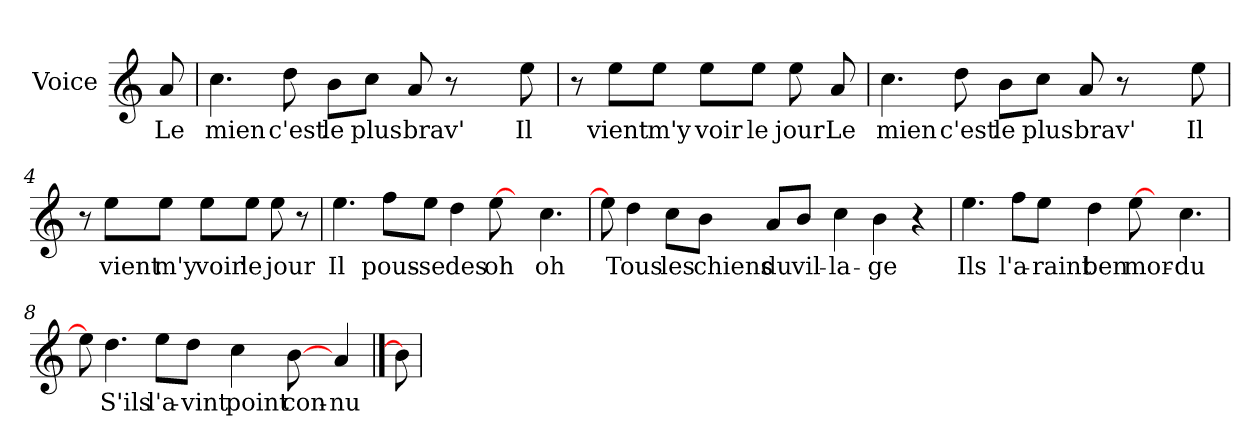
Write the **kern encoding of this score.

**kern	**text
*part1	*part1
*staff1	*staff1
*I"Voice	*
*I'V	*
*clefG2	*
*k[]	*
*C:	*
=	=
8a/	Le
=1	=1
4.cc\	mien
8dd\	c'est
8b\L	le
8cc\J	plus
8a/	brav'
8r	.
8ryy	.
8ee\	Il
=2	=2
8r	.
8ee\L	vient
8ee\J	m'y
8ee\L	voir
8ee\J	le
8ee\	jour
8a/	Le
=3	=3
4.cc\	mien
8dd\	c'est
8b\L	le
8cc\J	plus
8a/	brav'
8r	.
8ryy	.
8ee\	Il
!!LO:LB:g=z
=4	=4
8r	.
8ee\L	vient
8ee\J	m'y
8ee\L	voir
8ee\J	le
8ee\	jour
8r	.
=5	=5
*MM110	*
4.ee\	Il
8ff\L	pous-
8ee\J	-se
4dd\	des
[8ee\	oh
8ryy	.
4.cc\	oh
=6	=6
8ee\]	.
4dd\	Tous
8cc\L	les
8b\J	chiens
8a/L	du
8b/J	vil-
4cc\	-la-
4b\	-ge
4r	.
!!LO:LB:g=z
=7	=7
4.ee\	Ils
8ff\L	l'a-
8ee\J	-raint
4dd\	ben
[8ee\	mor-
8ryy	.
4.cc\	-du
=8	=8
8ee\]	.
4.dd\	S'ils
8ee\L	l'a-
8dd\J	-vint
4cc\	point
[8b\	con-
4a/	-nu
==9	==9
8b\]	.
=	=
*-	*-
